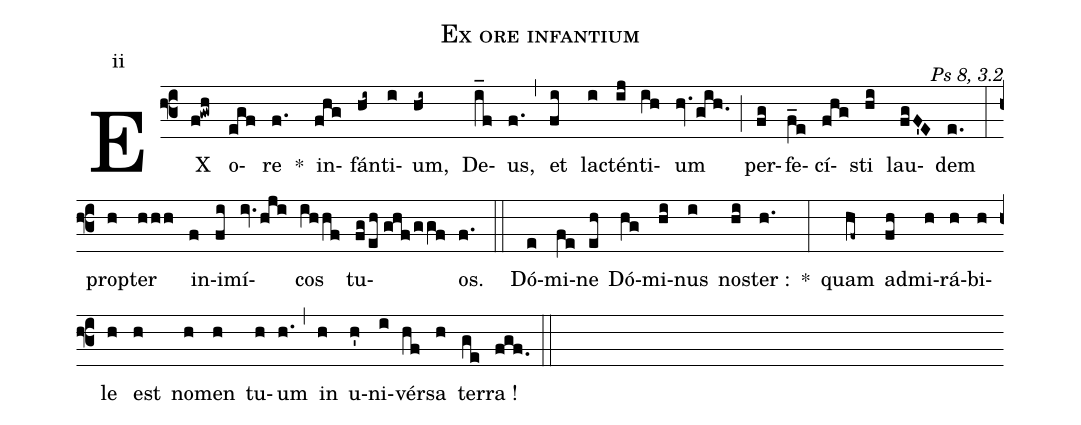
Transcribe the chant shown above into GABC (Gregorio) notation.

name:Ex ore infantium;
commentary:Ps 8, 3.2;
mode:ii;
%%
(f3) E{}X(f!gwh) o(egf)re(f.) *() in(fhg)fán(hi~)ti(i)um,(hi~) De(i_f)us,(f.) (,) et(fi) lac(i)tén(ij)ti(ih)um(hv.gih.) (;) per(fg)fe(f_e)cí(fhg)sti(hi) lau(fgF'E)dem(e.) (:) prop(h)ter(hhh) in(f)i(fi)mí(iv.hji)cos(ihhf) tu(fg/eh//ghf/ggf)os.(f.) ∏(::) Dó(e)mi(fe)ne(eh) Dó(hg)mi(hi)nus(i) nos(hi)ter~:(h.) *(:) quam(hf~) ad(fh)mi(h)rá(h)bi(h)le(h) est(h) no(h)men(h) tu(h)um(h.) (,) in(h) u(h')ni(i)vér(hf)sa(h) ter(ge)ra~!(fgf.) (::)
